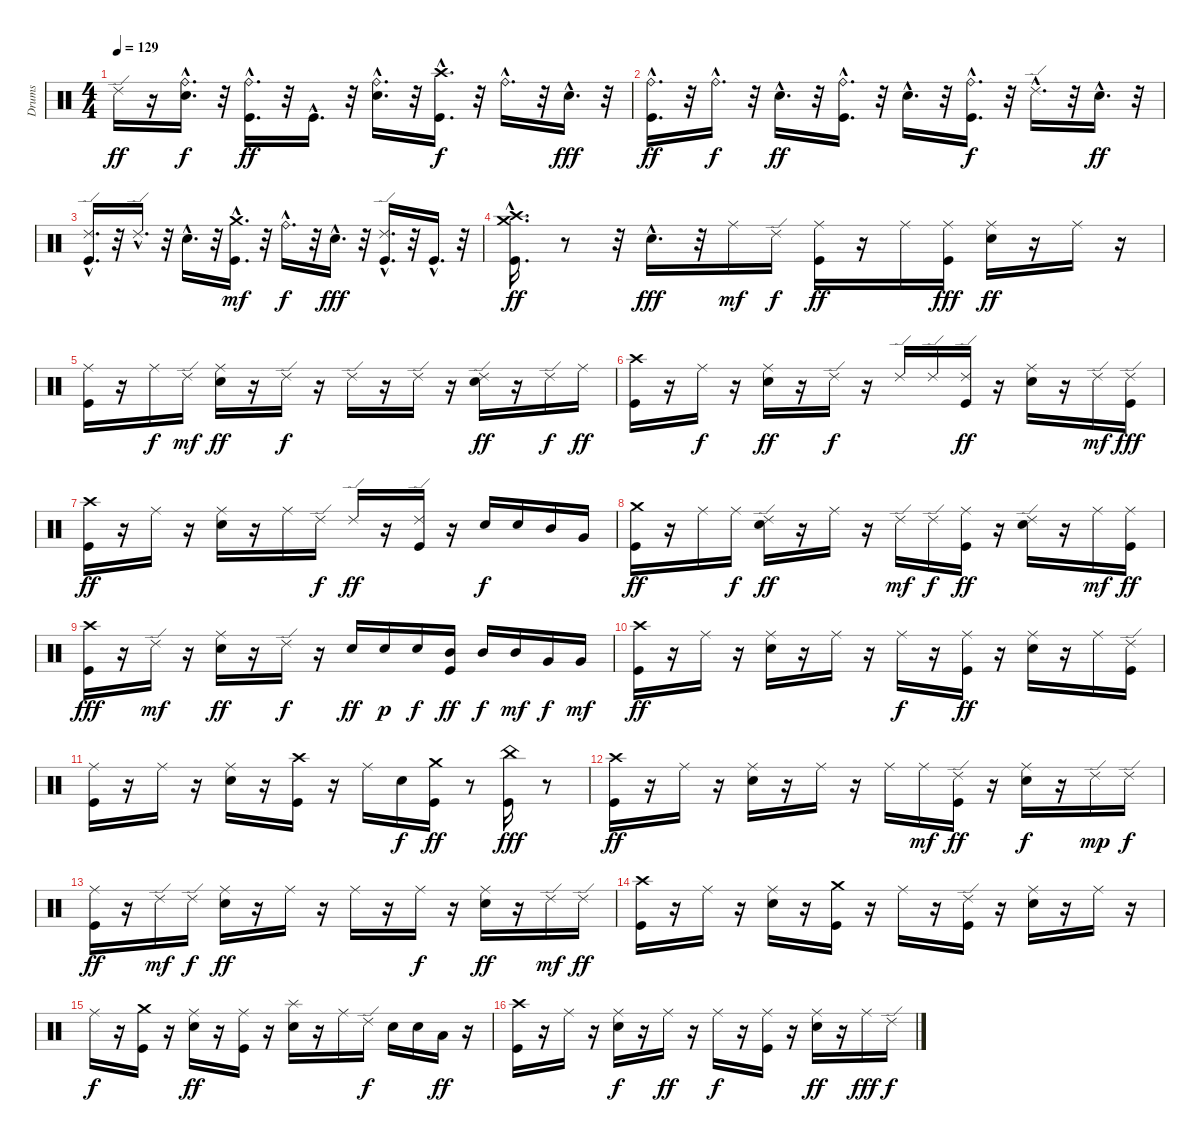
\track ("Drums" "Drums") {instrument percussion}
\staff {score}
\articulation defaults
\ts (4 4)
\tempo 129
\clef neutral
\ks c "Ride (edge) 2".16{dy ff}
r.16 ("Electric Snare (hit)"{hac} "Ride (bell)"{hac}).16{d dy f} r.32 ("Kick (hit)"{hac} "Ride (bell)"{hac}).16{d dy ff} r.32 "Kick (hit)"{hac}.16{d} r.32 ("Ride (bell)"{hac} "Electric Snare (hit)"{hac}).16{d} r.32 ("Kick (hit)"{hac} "Crash high (hit)").16{d dy f} r.32 "Ride (bell)"{hac}.16{d} r.32 "Electric Snare (hit)"{hac}.16{d dy fff} r.32 |
("Kick (hit)"{hac} "Ride (bell)"{hac}).16{d dy ff} r.32 "Ride (bell)"{hac}.16{d dy f} r.32 "Electric Snare (hit)"{hac}.16{d dy ff} r.32 ("Kick (hit)"{hac} "Ride (bell)"{hac}).16{d} r.32 "Electric Snare (hit)"{hac}.16{d} r.32 ("Kick (hit)"{hac} "Ride (bell)"{hac}).16{d dy f} r.32 "Ride (edge) 2"{hac}.16{d} r.32 "Electric Snare (hit)"{hac}.16{d dy ff} r.32 |
("Ride (edge) 2"{hac} "Kick (hit)"{hac}).16{d} r.32 "Ride (edge) 2"{hac}.16{d} r.32 "Electric Snare (hit)"{hac}.16{d} r.32 ("Kick (hit)"{hac} "Crash medium (hit)"{hac}).16{d dy mf} r.32 "Ride (bell)"{hac}.16{d dy f} r.32 "Electric Snare (hit)"{hac}.16{d dy fff} r.32 ("Ride (edge) 2"{hac} "Kick (hit)"{hac}).16{d} r.32 "Kick (hit)"{hac}.16{d} r.32 |
("Crash medium (hit)"{hac} "Crash high (hit)"{hac} "Kick (hit)"{hac}).16{d dy ff} r.8 r.32 "Electric Snare (hit)"{hac}.16{d dy fff} r.32 "Ride (middle)".16{dy mf} "Ride (edge) 2".16{dy f} ("Kick (hit)" "Ride (middle)").16{dy ff} r.16 "Ride (middle)".16 ("Kick (hit)" "Ride (middle)").16{dy fff} ("Ride (middle)" "Electric Snare (hit)").16{dy ff} r.16 "Ride (middle)".16 r.16 |
("Ride (middle)" "Kick (hit)").16 r.16 "Ride (middle)".16{dy f} "Ride (edge) 2".16{dy mf} ("Ride (middle)" "Electric Snare (hit)").16{dy ff} r.16 "Ride (edge) 2".16{dy f} r.16 "Ride (edge) 2".16 r.16 "Ride (edge) 2".16 r.16 ("Ride (edge) 2" "Electric Snare (hit)").16{dy ff} r.16 "Ride (edge) 2".16{dy f} "Ride (middle)".16{dy ff} |
("Crash high (hit)" "Kick (hit)").16 r.16 "Ride (middle)".16{dy f} r.16 ("Ride (middle)" "Electric Snare (hit)").16{dy ff} r.16 "Ride (edge) 2".16{dy f} r.16 "Ride (edge) 2".16 "Ride (edge) 2".16 ("Ride (edge) 2" "Kick (hit)").16{dy ff} r.16 ("Ride (middle)" "Electric Snare (hit)").16 r.16 "Ride (edge) 2".16{dy mf} ("Ride (edge) 2" "Kick (hit)").16{dy fff} |
("Crash high (hit)" "Kick (hit)").16{dy ff} r.16 "Ride (middle)".16 r.16 ("Ride (middle)" "Electric Snare (hit)").16 r.16 "Ride (middle)".16 "Ride (edge) 2".16{dy f} "Ride (edge) 2".16{dy ff} r.16 ("Ride (edge) 2" "Kick (hit)").16 r.16 "Electric Snare (hit)".16{dy f} "Electric Snare (hit)".16 "Mid Tom (hit)".16 "Very Low Tom (hit)".16 |
("Crash medium (hit)" "Kick (hit)").16{dy ff} r.16 "Ride (middle)".16 "Ride (middle)".16{dy f} ("Ride (edge) 2" "Electric Snare (hit)").16{dy ff} r.16 "Ride (middle)".16 r.16 "Ride (edge) 2".16{dy mf} "Ride (edge) 2".16{dy f} ("Ride (middle)" "Kick (hit)").16{dy ff} r.16 ("Ride (edge) 2" "Electric Snare (hit)").16 r.16 "Ride (middle)".16{dy mf} ("Ride (middle)" "Kick (hit)").16{dy ff} |
("Crash high (hit)" "Kick (hit)").16{dy fff} r.16 "Ride (edge) 2".16{dy mf} r.16 ("Ride (middle)" "Electric Snare (hit)").16{dy ff} r.16 "Ride (edge) 2".16{dy f} r.16 "Electric Snare (hit)".16{dy ff} "Electric Snare (hit)".16{dy p} "Electric Snare (hit)".16{dy f} ("Kick (hit)" "Mid Tom (hit)").16{dy ff} "Mid Tom (hit)".16{dy f} "Mid Tom (hit)".16{dy mf} "Very Low Tom (hit)".16{dy f} "Very Low Tom (hit)".16{dy mf} |
("Crash high (hit)" "Kick (hit)").16{dy ff} r.16 "Ride (middle)".16 r.16 ("Ride (middle)" "Electric Snare (hit)").16 r.16 "Ride (middle)".16 r.16 "Ride (middle)".16{dy f} r.16 ("Ride (middle)" "Kick (hit)").16{dy ff} r.16 ("Ride (middle)" "Electric Snare (hit)").16 r.16 "Ride (middle)".16 ("Ride (edge) 2" "Kick (hit)").16 |
("Ride (middle)" "Kick (hit)").16 r.16 "Ride (middle)".16 r.16 ("Ride (middle)" "Electric Snare (hit)").16 r.16 ("Crash high (hit)" "Kick (hit)").16 r.16 "Ride (middle)".16 "Electric Snare (hit)".16{dy f} ("Crash medium (hit)" "Kick (hit)").16{dy ff} r.8 ("China (hit)" "Kick (hit)").16{dy fff} r.8 |
("Crash high (hit)" "Kick (hit)").16{dy ff} r.16 "Ride (middle)".16 r.16 ("Ride (middle)" "Electric Snare (hit)").16 r.16 "Ride (middle)".16 r.16 "Ride (middle)".16 "Ride (middle)".16{dy mf} ("Ride (edge) 2" "Kick (hit)").16{dy ff} r.16 ("Ride (middle)" "Electric Snare (hit)").16{dy f} r.16 "Ride (edge) 2".16{dy mp} "Ride (edge) 2".16{dy f} |
("Ride (middle)" "Kick (hit)").16{dy ff} r.16 "Ride (edge) 2".16{dy mf} "Ride (edge) 2".16{dy f} ("Ride (middle)" "Electric Snare (hit)").16{dy ff} r.16 "Ride (middle)".16 r.16 "Ride (middle)".16 r.16 "Ride (middle)".16{dy f} r.16 ("Ride (middle)" "Electric Snare (hit)").16{dy ff} r.16 "Ride (edge) 2".16{dy mf} "Ride (edge) 2".16{dy ff} |
("Crash high (hit)" "Kick (hit)").16 r.16 "Ride (middle)".16 r.16 ("Ride (middle)" "Electric Snare (hit)").16 r.16 ("Crash medium (hit)" "Kick (hit)").16 r.16 "Ride (middle)".16 r.16 ("Ride (edge) 2" "Kick (hit)").16 r.16 ("Ride (middle)" "Electric Snare (hit)").16 r.16 "Ride (middle)".16 r.16 |
"Ride (middle)".16{dy f} r.16 ("Crash medium (hit)" "Kick (hit)").16 r.16 ("Ride (middle)" "Electric Snare (hit)").16{dy ff} r.16 ("Ride (middle)" "Kick (hit)").16 r.16 ("Splash (hit)" "Electric Snare (hit)").16 r.16 "Ride (middle)".16 "Ride (edge) 2".16{dy f} "Electric Snare (hit)".16 "Electric Snare (hit)".16 "Low Tom (hit)".16{dy ff} r.16 |
("Crash high (hit)" "Kick (hit)").16 r.16 "Ride (middle)".16 r.16 ("Ride (middle)" "Electric Snare (hit)").16{dy f} r.16 "Ride (middle)".16{dy ff} r.16 "Ride (middle)".16{dy f} r.16 ("Ride (middle)" "Kick (hit)").16 r.16 ("Ride (middle)" "Electric Snare (hit)").16{dy ff} r.16 "Ride (middle)".16{dy fff} "Ride (edge) 2".16{dy f}
